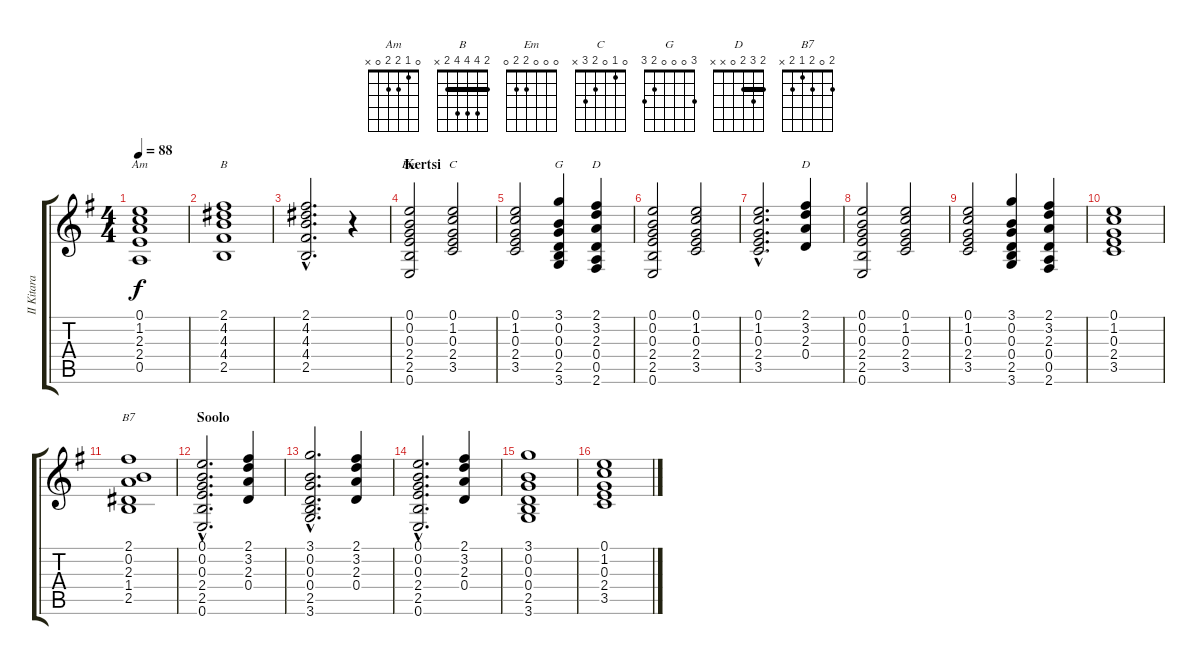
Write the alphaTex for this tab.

\track ("II Kitara (Soinnut)" "II Kitara ") {instrument overdrivenguitar}
\staff {score tabs}
\tuning (E4 B3 G3 D3 A2 E2) {hide}
\chord ("Am" 0 1 2 2 0 x)
\chord ("B" 2 4 4 4 2 x) {barre 2}
\chord ("Em" 0 0 0 2 2 0)
\chord ("C" 0 1 0 2 3 x)
\chord ("G" 3 0 0 0 2 3)
\chord ("D" 2 3 2 0 0 2) {barre 2}
\chord ("D" 2 3 2 0 x x) {barre 2}
\chord ("B7" 2 0 2 1 2 x)
\ts (4 4)
\tempo 88
\clef g2
\ks eminor
(0.1 1.2 2.3 2.4 0.5).1{ch "Am" dy f} |
(2.1 4.2 4.3 4.4 2.5).1{ch "B"} |
(2.1{hac} 4.2{hac} 4.3{hac} 4.4{hac} 2.5{hac}).2{d} r.4 |
\section ("" "Kertsi")
(0.1 0.2 0.3 2.4 2.5 0.6).2{ch "Em"} (0.1 1.2 0.3 2.4 3.5).2{ch "C"} |
(0.1 1.2 0.3 2.4 3.5).2 (3.1 0.2 0.3 0.4 2.5 3.6).4{ch "G"} (2.1 3.2 2.3 0.4 0.5 2.6).4{ch "D"} |
(0.1 0.2 0.3 2.4 2.5 0.6).2 (0.1 1.2 0.3 2.4 3.5).2 |
(0.1{hac} 1.2{hac} 0.3{hac} 2.4{hac} 3.5{hac}).2{d} (2.1 3.2 2.3 0.4).4{ch "D"} |
(0.1 0.2 0.3 2.4 2.5 0.6).2 (0.1 1.2 0.3 2.4 3.5).2 |
(0.1 1.2 0.3 2.4 3.5).2 (3.1 0.2 0.3 0.4 2.5 3.6).4 (2.1 3.2 2.3 0.4 0.5 2.6).4 |
(0.1 1.2 0.3 2.4 3.5).1 |
(2.1 0.2 2.3 1.4 2.5).1{ch "B7"} |
\section ("" "Soolo")
(0.1{hac} 0.2{hac} 0.3{hac} 2.4{hac} 2.5{hac} 0.6{hac}).2{d} (2.1 3.2 2.3 0.4).4 |
(3.1{hac} 0.2{hac} 0.3{hac} 0.4{hac} 2.5{hac} 3.6{hac}).2{d} (2.1 3.2 2.3 0.4).4 |
(0.1{hac} 0.2{hac} 0.3{hac} 2.4{hac} 2.5{hac} 0.6{hac}).2{d} (2.1 3.2 2.3 0.4).4 |
(3.1 0.2 0.3 0.4 2.5 3.6).1 |
(0.1 1.2 0.3 2.4 3.5).1
